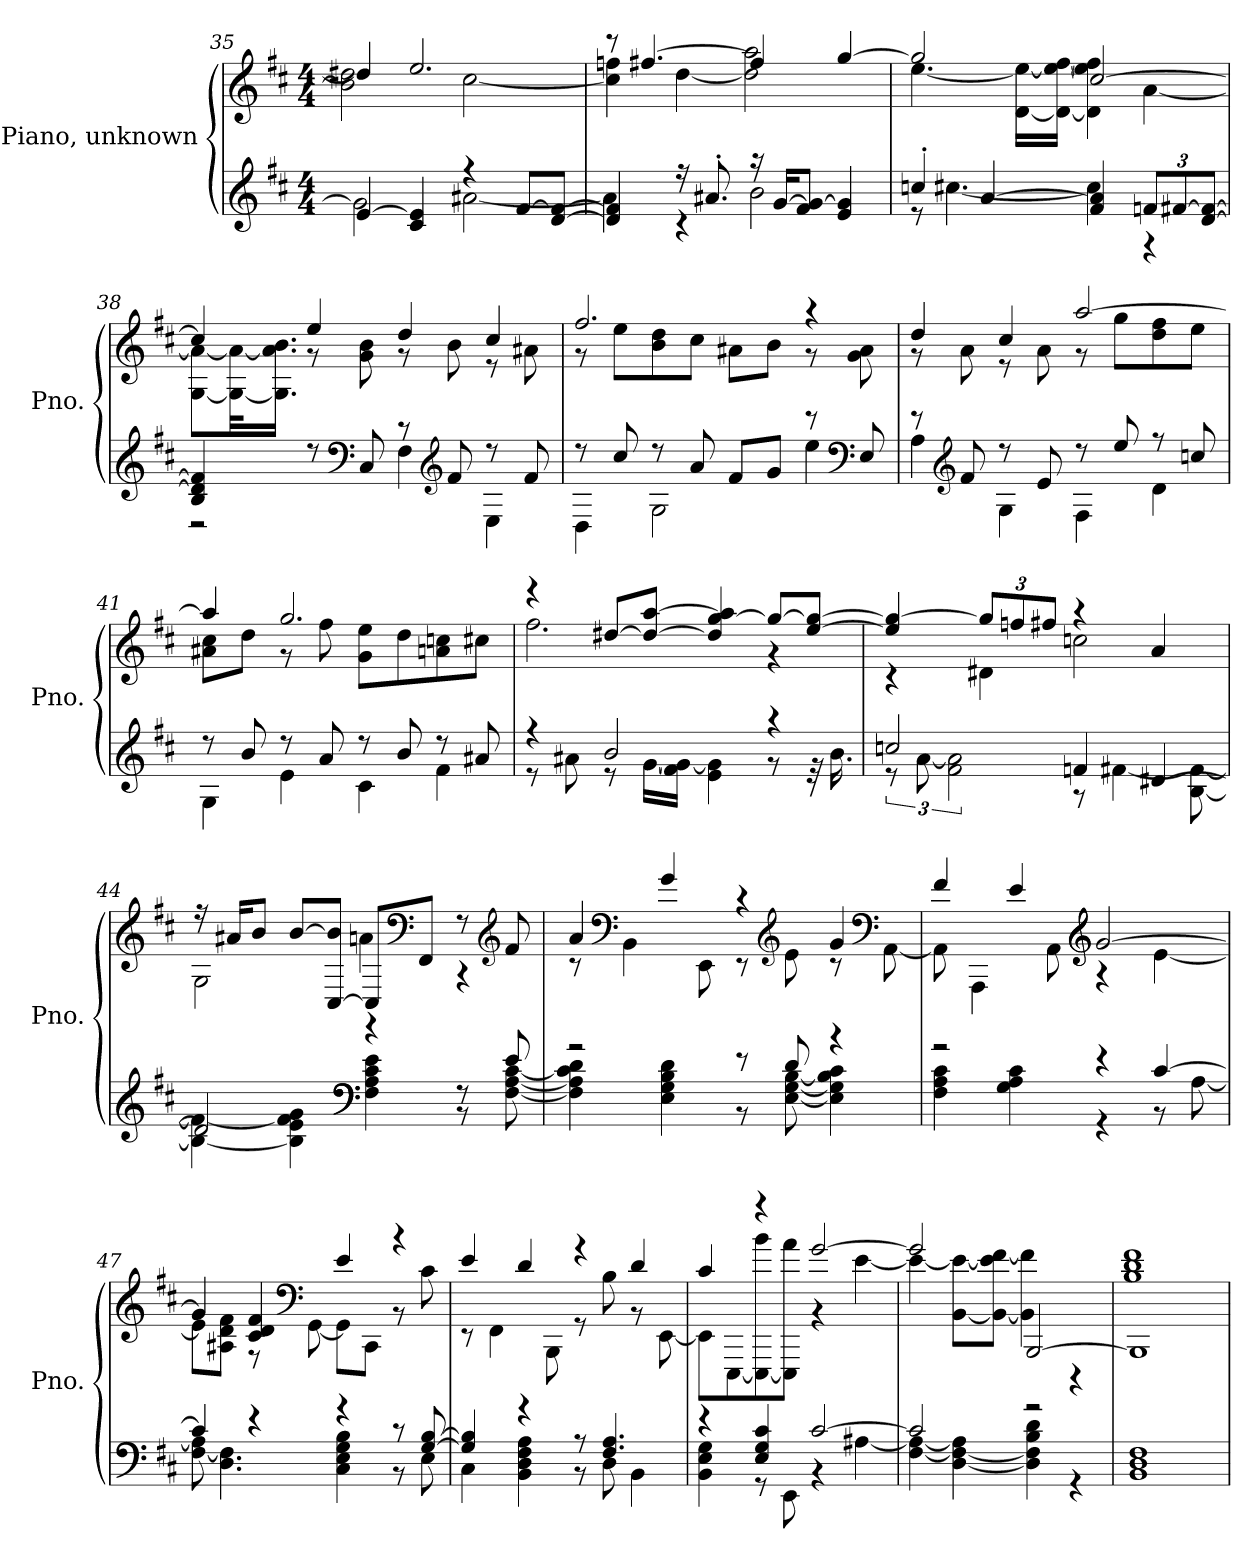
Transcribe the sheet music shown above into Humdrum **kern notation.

**kern	**kern
*part1	*part1
*staff2	*staff1
*I"Piano, unknown	*
*I'Pno.	*
*clefG2	*clefG2
*k[f#c#]	*k[f#c#]
*M4/4	*M4/4
=35	=35
*^	*^
[4e/	2g\]	4dd/]	2b\] 2dd#X\
4c#/ 4e/]	.	2.ee/	.
4r	[2a#X\	.	[2cc#\
[8f#/L	.	.	.
[8d/ 8f#/_J	.	.	.
=36	=36	=36	=36
4d/] 4f#/]	4a#\]	8r	4cc#\] 4ffn\
.	.	[4.ff#X/	.
16r	4r	.	[4dd\
8.a#X'/	.	.	.
16r	2b\	4ff#/]	2dd\] 2aa\
[16g/KL	.	.	.
8f#/ 8g/_J	.	.	.
4e/ 4g/]	.	[4gg/	.
!!LO:PB:g=z	!!
=37	=37	=37	=37
4ccn'/	8r	2gg/]	[4.ee\
.	[4.cc#X\	.	.
[4a/	.	.	.
.	.	.	[16d\ 16ee\_LL
.	.	.	16d\_ 16ee\_ [16ff#\JJ
4f#/ 4a/]	4cc#\]	[2cc#/	4d\] 4ee\] 4ff#\]
*Xbrackettup	*	*	*
12fn/L	4r	.	[4a\
[12f#X/	.	.	.
[12d/ 12f#/_J	.	.	.
=38	=38	=38	=38
4B/ 4d/] 4f#/]	2r	4cc#/]	[8G\ 8a\_L
.	.	.	32G\_ 32a\_KL
.	.	.	16.G\] 16.a\] 16.b\JJ
8r	.	4ee/	8r
*clefF4	*	*	*
8C#/	.	.	8g\ 8b\
8r	4F#\	4dd/	8r
*clefG2	*	*	*
8f#/	.	.	8b\
8r	4E\	4cc#/	8r
8f#/	.	.	8a#X\
=39	=39	=39	=39
8r	4D\	2.ff#/	8r
8cc#/	.	.	8ee\L
8r	2G\	.	8b\ 8dd\
8a/	.	.	8cc#\J
8f#/L	.	.	8a#X\L
8g/J	.	.	8b\J
8r	4ee\	4r	8r
*clefF4	*	*	*
8E/	.	.	8g\ 8a#\
!!LO:LB:g=z	!!
=40	=40	=40	=40
8r	4A\	4dd/	8r
*clefG2	*	*	*
8f#/	.	.	8a\
8r	4G\	4cc#/	8r
8e/	.	.	8a\
8r	4F#\	[2aa/	8r
8ee/	.	.	8gg\L
8r	4d\	.	8dd\ 8ff#\
8ccn/	.	.	8ee\J
=41	=41	=41	=41
8r	4G\	4aa/]	8a#X\ 8cc#\L
8b/	.	.	8dd\J
8r	4e\	2.gg/	8r
8a/	.	.	8ff#\
8r	4c#\	.	8g\ 8ee\L
8b/	.	.	8dd\
8r	4f#\	.	8an\ 8ccn\
8a#X/	.	.	8cc#X\J
=42	=42	=42	=42
4r	8r	4r	2.ff#\
.	8a#X\	.	.
2b/	8r	[8dd#X/L	.
.	[16g\LL	8dd#/_ [8aa/J	.
.	16f#\ 16g\_JJ	.	.
.	4e\ 4g\]	4dd#/] [4gg/ 4aa/]	.
4r	8r	8gg/L_	4r
.	32r	[8ee/ 8gg/_J	.
.	16.b\	.	.
!!LO:LB:g=z	!!
=43	=43	=43	=43
*	*brackettup	*	*
2ccn/	12r	4ee/] 4gg/_	4r
.	[12a\	.	.
.	3f#\ 3a\]	.	.
*	*	*Xbrackettup	*
.	.	12gg/L]	4d#X\
.	.	12ffn/	.
.	.	12ff#X/J	.
4fn/	8r	4r	2ccn\
.	[4f#X\	.	.
[4d#X/	.	4a/	.
.	[8B\ 8f#\_	.	.
=44	=44	=44	=44
2d#/]	4B\_ 4f#\_	16r	2G\
.	.	16a#X/KL	.
.	.	8b/J	.
.	4B\] 4e\ 4f#\] 4g\	[8b/L	.
.	.	[8C#/ 8b/]J	.
*clefF4	*	*	*
4r	4F#\ 4A\ 4c#\ 4e\	8C#/L]	4an\
*	*	*clefF4	*
.	.	8FF#/J	.
8r	8r	8r	4r
*	*	*clefG2	*
8e/	[8F#\ [8A\ [8c#\	8f#/	.
!!LO:LB:g=z	!!
=45	=45	=45	=45
2r	4F#\] 4A\] 4c#\] 4d\	4a/	8r
*	*	*clefF4	*
.	.	.	4BB\
.	4E\ 4G\ 4B\ 4d\	4g/	.
.	.	.	8EE\
8r	8r	4r	8r
*	*	*clefG2	*
8d/	[8E\ [8G\ [8B\	.	8e\
4r	4E\] 4G\] 4B\] 4c#\	4g/	8r
*	*	*clefF4	*
.	.	.	[8AA\
=46	=46	=46	=46
2r	4F#\ 4A\ 4c#\	4f#/	8AA\]
.	.	.	4AAA\
.	4G\ 4A\ 4c#\	4e/	.
.	.	.	8AA\
*	*	*clefG2	*
4r	4r	[2g/	4r
[4c#/	8r	.	[4e\
.	[8A\	.	.
=47	=47	=47	=47
4c#/]	[8F#\ 8A\]	4g/]	8e\L]
.	4.D\ 4.F#\]	.	8A#X\ 8d\ 8f#\J
4r	.	4c#/ 4d/ 4f#/	8r
*	*	*clefF4	*
.	.	.	[8GG\
4r	4C#\ 4E\ 4G\ 4B\	4e/	8GG\L]
.	.	.	8CC#\J
8r	8r	4r	8r
[8G/ [8B/	8E\	.	8c#\
!!LO:LB:g=z	!!
=48	=48	=48	=48
4G/] 4B/]	4C#\	4e/	8r
.	.	.	4FF#\
4r	4BB\ 4D\ 4F#\ 4A\	4d/	.
.	.	.	8BBB\
8r	8r	4r	8r
4.F#/ 4.A/	8D\	.	8B\
.	4BB\	4d/	8r
.	.	.	[8EE\
=49	=49	=49	=49
4r	4BB\ 4E\ 4G\	4c#/	8EE\L]
.	.	.	[8EEE\
4E/ 4G/ 4c#/	8r	4r	8EEE\_ 8b\
.	8EE\	.	8EEE\] 8a\J
[2c#/	4r	[2g/	4r
.	[4A#X\	.	[4e\
=50	=50	=50	=50
2c#/]	[4F#\ 4A#\_	2g/]	4e\_
.	[4D\ 4F#\_ 4A#\]	.	[8BB\ 8e\_L
.	.	.	8BB\_ 8e\] [8f#\J
2r	4D\] 4F#\] 4B\ 4d\	[2BBB/	4BB\] 4f#\]
.	4r	.	4r
*v	*v	*	*
=51	=51	=51
1BB 1D 1F#	1BBB]	1B 1d 1f#
*	*v	*v
=	=
*-	*-
